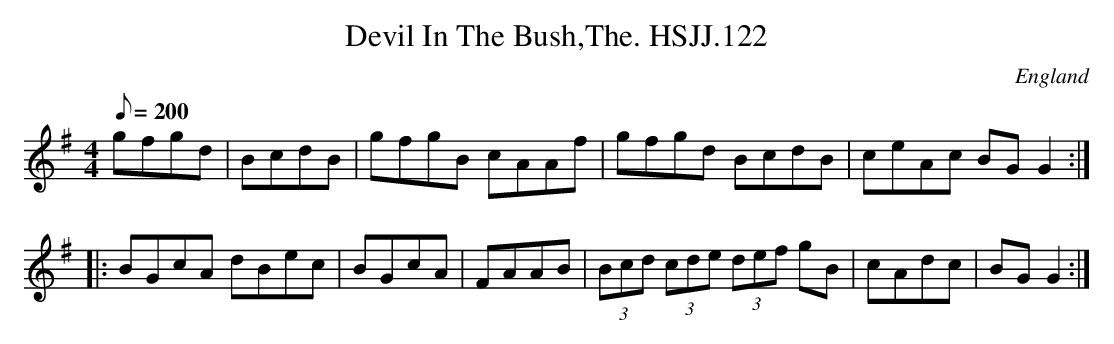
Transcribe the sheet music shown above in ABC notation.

X:1
T:Devil In The Bush,The. HSJJ.122
M:4/4
L:1/8
Q:200
O:England
K:G
gfgd|BcdB|gfgB cAAf|gfgd BcdB|ceAc BGG2:|!
|:BGcA dBec|BGcA|FAAB|(3Bcd (3cde (3def gB|cAdc|BGG2:|]
